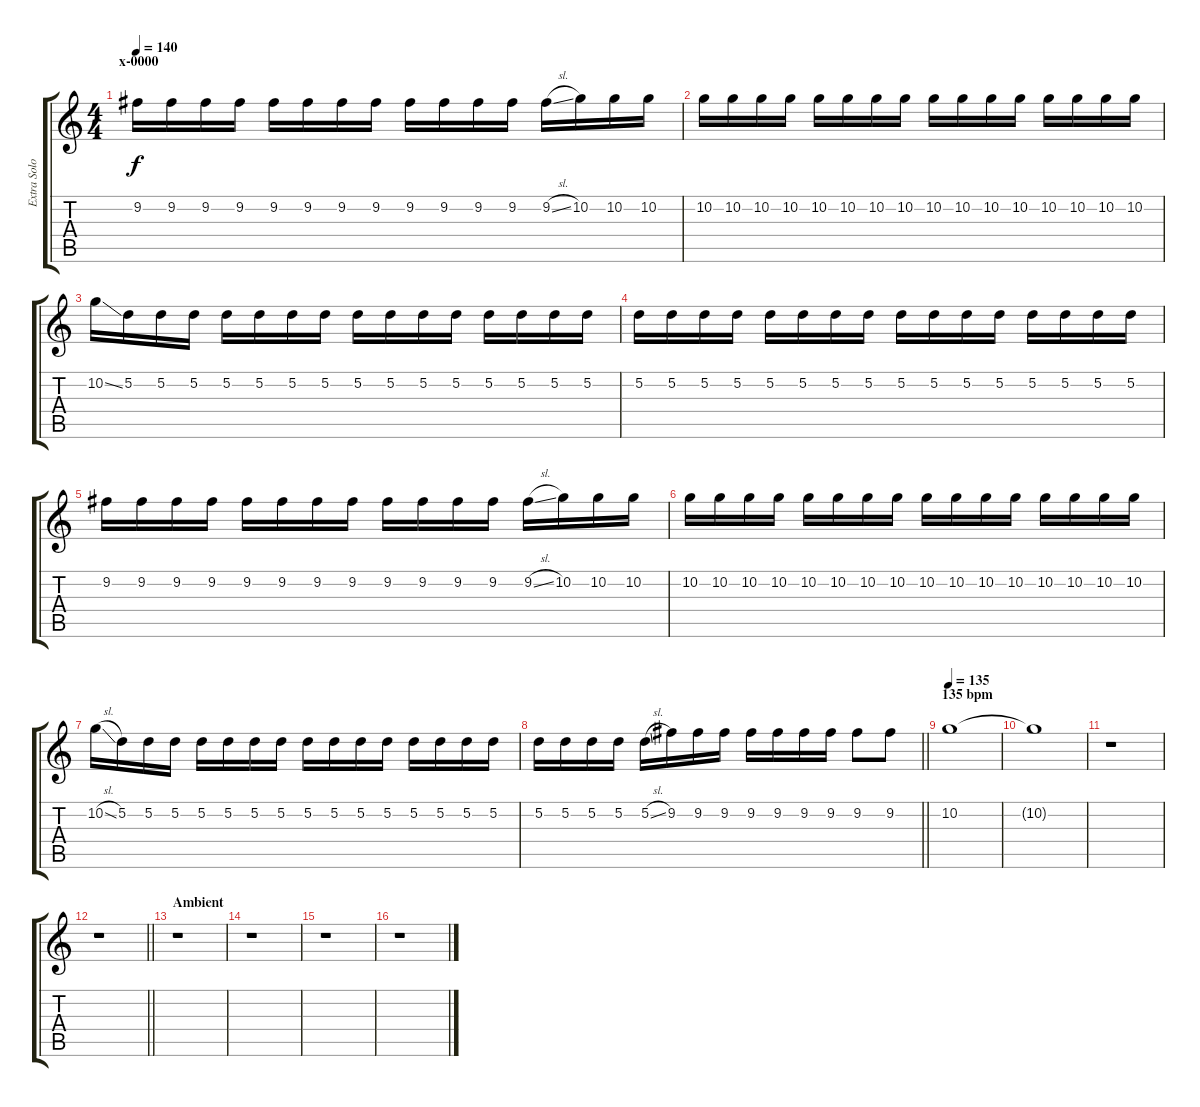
\track ("Extra Solo" "Extra Solo") {instrument overdrivenguitar}
\staff {score tabs}
\tuning (D4 A3 F3 C3 G2 C2) {hide}
\ts (4 4)
\section ("" "x-0000")
\tempo 140
\clef g2
\ks c
9.2.16{dy f} 9.2.16 9.2.16 9.2.16 9.2.16 9.2.16 9.2.16 9.2.16 9.2.16 9.2.16 9.2.16 9.2.16 9.2{sl}.16 10.2.16 10.2.16 10.2.16 |
10.2.16 10.2.16 10.2.16 10.2.16 10.2.16 10.2.16 10.2.16 10.2.16 10.2.16 10.2.16 10.2.16 10.2.16 10.2.16 10.2.16 10.2.16 10.2.16 |
10.2{ss}.16 5.2.16 5.2.16 5.2.16 5.2.16 5.2.16 5.2.16 5.2.16 5.2.16 5.2.16 5.2.16 5.2.16 5.2.16 5.2.16 5.2.16 5.2.16 |
5.2.16 5.2.16 5.2.16 5.2.16 5.2.16 5.2.16 5.2.16 5.2.16 5.2.16 5.2.16 5.2.16 5.2.16 5.2.16 5.2.16 5.2.16 5.2.16 |
9.2.16 9.2.16 9.2.16 9.2.16 9.2.16 9.2.16 9.2.16 9.2.16 9.2.16 9.2.16 9.2.16 9.2.16 9.2{sl}.16 10.2.16 10.2.16 10.2.16 |
10.2.16 10.2.16 10.2.16 10.2.16 10.2.16 10.2.16 10.2.16 10.2.16 10.2.16 10.2.16 10.2.16 10.2.16 10.2.16 10.2.16 10.2.16 10.2.16 |
10.2{sl}.16 5.2.16 5.2.16 5.2.16 5.2.16 5.2.16 5.2.16 5.2.16 5.2.16 5.2.16 5.2.16 5.2.16 5.2.16 5.2.16 5.2.16 5.2.16 |
\barLineRight lightlight
5.2.16 5.2.16 5.2.16 5.2.16 5.2{sl}.16 9.2.16 9.2.16 9.2.16 9.2.16 9.2.16 9.2.16 9.2.16 9.2.8 9.2.8 |
\section ("" "135 bpm")
\tempo 135
10.2.1{volume 1} |
10.2{t}.1 |
r.1 |
\barLineRight lightlight
r.1 |
\section ("" "Ambient")
r.1 |
r.1 |
r.1 |
r.1
